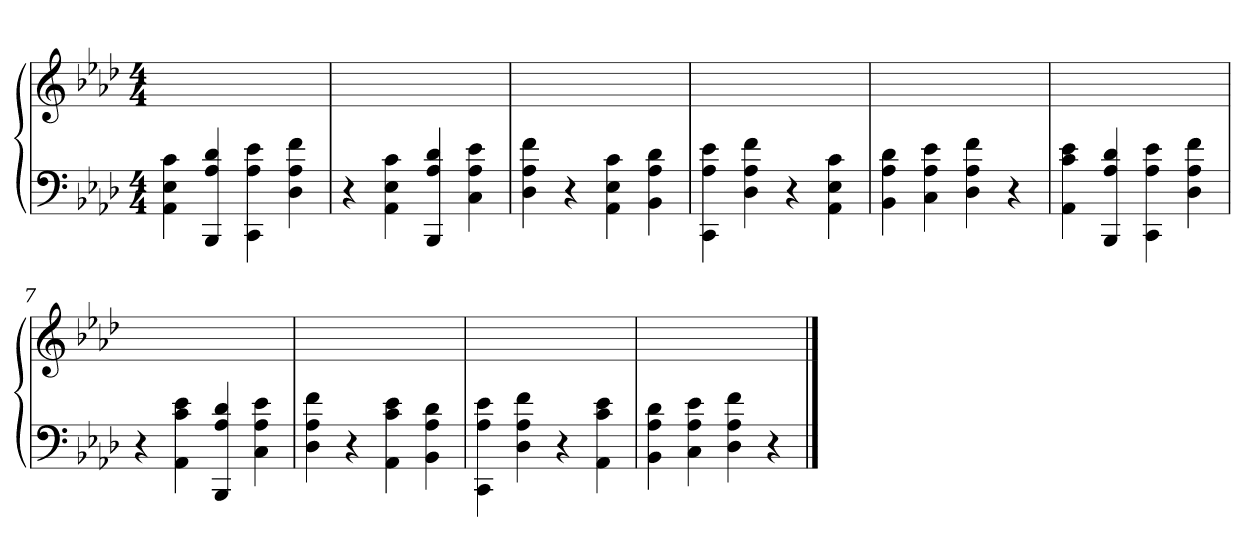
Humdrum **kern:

**kern	**kern
*part2	*part1
*staff2	*staff1
*clefF4	*clefG2
*k[b-e-a-d-]	*k[b-e-a-d-]
*A-:	*A-:
*M4/4	*M4/4
*MM60	*MM60
=1	=1
4AA- 4E- 4c	1ryy
4BBB- 4A- 4d-	.
4CC 4A- 4e-	.
4D- 4A- 4f	.
=2	=2
4r	1ryy
4AA- 4E- 4c	.
4BBB- 4A- 4d-	.
4C 4A- 4e-	.
=3	=3
4D- 4A- 4f	1ryy
4r	.
4AA- 4E- 4c	.
4BB- 4A- 4d-	.
=4	=4
4CC 4A- 4e-	1ryy
4D- 4A- 4f	.
4r	.
4AA- 4E- 4c	.
=5	=5
4BB- 4A- 4d-	1ryy
4C 4A- 4e-	.
4D- 4A- 4f	.
4r	.
=6	=6
4AA- 4c 4e-	1ryy
4BBB- 4A- 4d-	.
4CC 4A- 4e-	.
4D- 4A- 4f	.
=7	=7
4r	1ryy
4AA- 4c 4e-	.
4BBB- 4A- 4d-	.
4C 4A- 4e-	.
=8	=8
4D- 4A- 4f	1ryy
4r	.
4AA- 4c 4e-	.
4BB- 4A- 4d-	.
=9	=9
4CC 4A- 4e-	1ryy
4D- 4A- 4f	.
4r	.
4AA- 4c 4e-	.
=10	=10
4BB- 4A- 4d-	1ryy
4C 4A- 4e-	.
4D- 4A- 4f	.
4r	.
==	==
*-	*-
